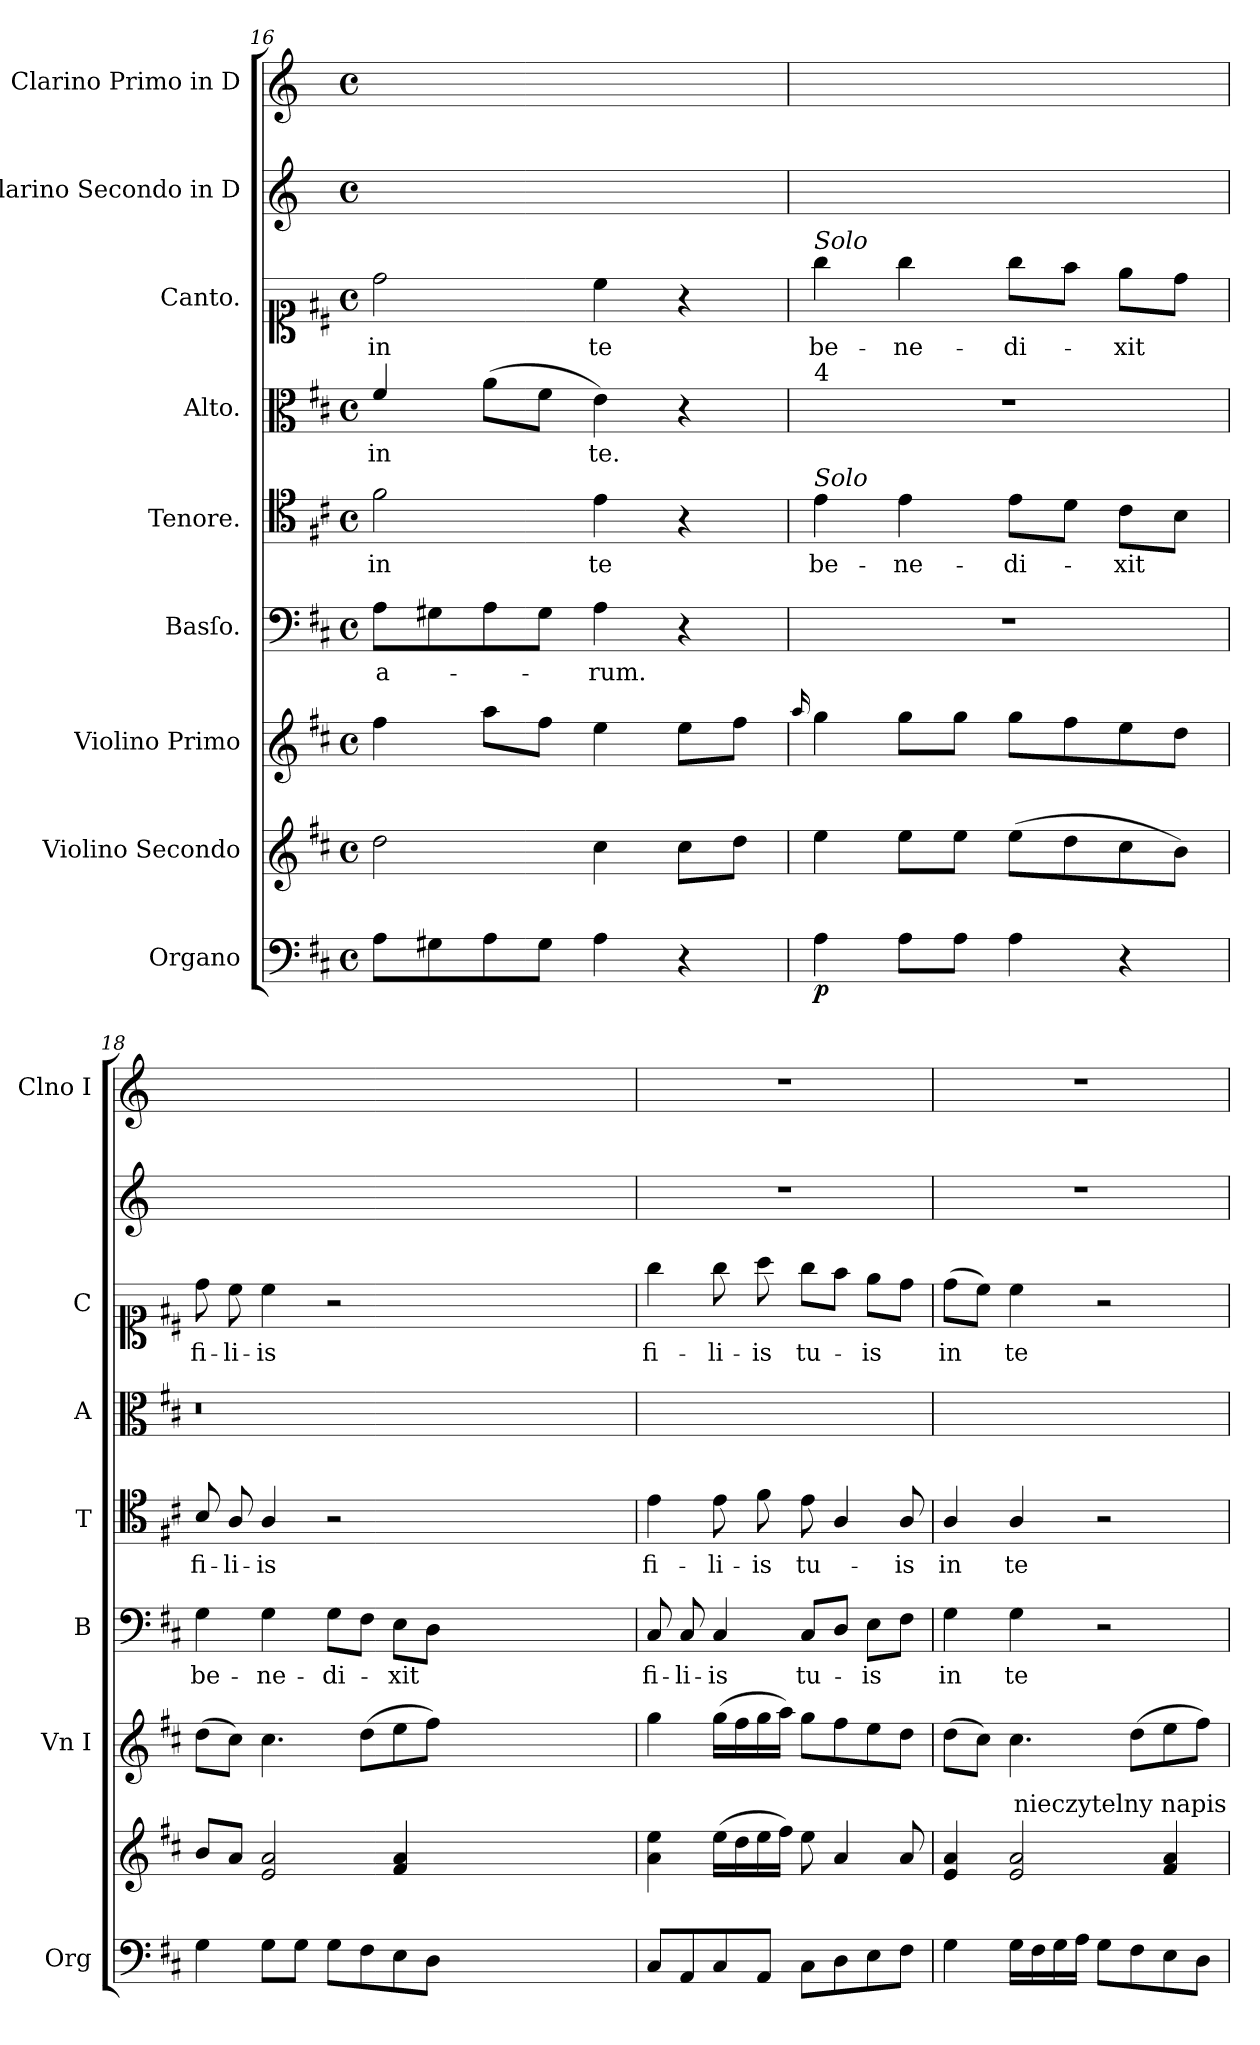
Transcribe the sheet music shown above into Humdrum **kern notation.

**kern	**dynam	**kern	**dynam	**kern	**dynam	**kern	**text	**kern	**text	**kern	**text	**kern	**text	**kern	**kern
*part9	*part9	*part8	*part8	*part7	*part7	*part6	*part6	*part5	*part5	*part4	*part4	*part3	*part3	*part2	*part1
*staff9	*staff9	*staff8	*staff8	*staff7	*staff7	*staff6	*staff6	*staff5	*staff5	*staff4	*staff4	*staff3	*staff3	*staff2	*staff1
*I"Organo	*	*I"Violino Secondo	*	*I"Violino Primo	*	*I"Basſo.	*	*I"Tenore.	*	*I"Alto.	*	*I"Canto.	*	*I"Clarino Secondo in D	*I"Clarino Primo in D
*I'Org	*	*	*	*I'Vn I	*	*I'B	*	*I'T	*	*I'A	*	*I'C	*	*	*I'Clno I
*clefF4	*	*clefG2	*	*clefG2	*	*clefF4	*	*clefC4	*	*clefC3	*	*clefC1	*	*clefG2	*clefG2
*	*	*	*	*	*	*	*	*	*	*	*	*	*	*ITrd-1c-2	*ITrd-1c-2
*k[f#c#]	*	*k[f#c#]	*	*k[f#c#]	*	*k[f#c#]	*	*k[f#c#]	*	*k[f#c#]	*	*k[f#c#]	*	*k[f#c#]	*k[f#c#]
*M4/4	*	*M4/4	*	*M4/4	*	*M4/4	*	*M4/4	*	*M4/4	*	*M4/4	*	*M4/4	*M4/4
*met(c)	*	*met(c)	*	*met(c)	*	*met(c)	*	*met(c)	*	*met(c)	*	*met(c)	*	*met(c)	*met(c)
=16	=16	=16	=16	=16	=16	=16	=16	=16	=16	=16	=16	=16	=16	=16	=16
8A\L	.	2dd\	.	4ff#\	.	8A\L	-a-	2f#\	in	4f#/	in	2dd\	in	1ryy	1ryy
8G#X\	.	.	.	.	.	8G#X\	.	.	.	.	.	.	.	.	.
8A\	.	.	.	8aa\L	.	8A\	.	.	.	(8a\L	.	.	.	.	.
8G#\J	.	.	.	8ff#\J	.	8G#\J	.	.	.	8f#\J	.	.	.	.	.
4A\	.	4cc#\	.	4ee\	.	4A\	-rum.	4e\	te	4e\)	te.	4cc#\	te	.	.
4r	.	8cc#\L	.	8ee\L	.	4r	.	4r	.	4r	.	4r	.	.	.
.	.	8dd\J	.	8ff#\J	.	.	.	.	.	.	.	.	.	.	.
=17	=17	=17	=17	=17	=17	=17	=17	=17	=17	=17	=17	=17	=17	=17	=17
.	.	.	.	16qqaa/	.	.	.	.	.	.	.	.	.	.	.
!	!	!	!	!	!	!	!	!	!	!	!	!LO:TX:a:i:t=Solo	!	!	!
!	!	!	!	!	!	!	!	!	!	!LO:TX:a:t=4	!	!	!	!	!
!	!	!	!	!	!	!	!	!LO:TX:a:i:t=Solo	!	!	!	!	!	!	!
!	!LO:DY:b	!	!	!	!LO:DY:b	!	!	!	!	!	!	!	!	!	!
4A\	p	4ee\	pia	4gg\	pia	1r	.	4e\	be-	1r	.	4gg\	be-	1ryy	1ryy
8A\L	.	8ee\L	.	8gg\L	.	.	.	4e\	-ne-	.	.	4gg\	-ne-	.	.
8A\J	.	8ee\J	.	8gg\J	.	.	.	.	.	.	.	.	.	.	.
4A\	.	(8ee\L	.	8gg\L	.	.	.	8e\L	-di-	.	.	8gg\L	-di-	.	.
.	.	8dd\	.	8ff#\	.	.	.	8d\J	.	.	.	8ff#\J	.	.	.
4r	.	8cc#\	.	8ee\	.	.	.	8c#\L	-xit	.	.	8ee\L	-xit	.	.
.	.	8b\J)	.	8dd\J	.	.	.	8B\J	.	.	.	8dd\J	.	.	.
=18	=18	=18	=18	=18	=18	=18	=18	=18	=18	=18	=18	=18	=18	=18	=18
4G\	.	8b/L	.	(8dd\L	.	4G\	be-	8B/	fi-	0.r	.	8dd\	fi-	0.ryy	0.ryy
.	.	8a/J	.	8cc#\J)	.	.	.	8A/	-li-	.	.	8cc#\	-li-	.	.
8G\L	.	2e/ 2a/	.	4.cc#\	.	4G\	-ne-	4A/	-is	.	.	4cc#\	-is	.	.
8G\J	.	.	.	.	.	.	.	.	.	.	.	.	.	.	.
8G\L	.	.	.	.	.	8G\L	-di-	2r	.	.	.	2r	.	.	.
8F#\	.	.	.	(8dd\L	.	8F#\J	.	.	.	.	.	.	.	.	.
8E\	.	4f#/ 4a/	.	8ee\	.	8E\L	-xit	.	.	.	.	.	.	.	.
8D\J	.	.	.	8ff#\J)	.	8D\J	.	.	.	.	.	.	.	.	.
0ryy	.	0ryy	.	0ryy	.	0ryy	.	0ryy	.	.	.	0ryy	.	.	.
=19	=19	=19	=19	=19	=19	=19	=19	=19	=19	=19	=19	=19	=19	=19	=19
8C#/L	.	4a\ 4ee\	.	4gg\	.	8C#/	fi-	4e\	fi-	1ryy	.	4gg\	fi-	1r	1r
8AA/	.	.	.	.	.	8C#/	-li-	.	.	.	.	.	.	.	.
8C#/	.	(16ee\LL	.	(16gg\LL	.	4C#/	-is	8e\	-li-	.	.	8gg\	-li-	.	.
.	.	16dd\	.	16ff#\	.	.	.	.	.	.	.	.	.	.	.
8AA/J	.	16ee\	.	16gg\	.	.	.	8f#\	-is	.	.	8aa\	-is	.	.
.	.	16ff#\JJ)	.	16aa\JJ)	.	.	.	.	.	.	.	.	.	.	.
8C#\L	.	8ee\	.	8gg\L	.	8C#/L	tu-	8e\	tu-	.	.	8gg\L	tu-	.	.
8D\	.	4a/	.	8ff#\	.	8D/J	.	4A/	.	.	.	8ff#\J	.	.	.
8E\	.	.	.	8ee\	.	8E\L	-is	.	.	.	.	8ee\L	-is	.	.
8F#\J	.	8a/	.	8dd\J	.	8F#\J	.	8A/	-is	.	.	8dd\J	.	.	.
=20	=20	=20	=20	=20	=20	=20	=20	=20	=20	=20	=20	=20	=20	=20	=20
4G\	.	4e/ 4a/	.	(8dd\L	.	4G\	in	4A/	in	1ryy	.	(8dd\L	in	1r	1r
.	.	.	.	8cc#\J)	.	.	.	.	.	.	.	8cc#\J)	.	.	.
16G\LL	.	2e/ 2a/	.	4.cc#\	.	4G\	te	4A/	te	.	.	4cc#\	te	.	.
16F#\	.	.	.	.	.	.	.	.	.	.	.	.	.	.	.
16G\	.	.	.	.	.	.	.	.	.	.	.	.	.	.	.
16A\JJ	.	.	.	.	.	.	.	.	.	.	.	.	.	.	.
8G\L	.	.	.	.	.	2r	.	2r	.	.	.	2r	.	.	.
8F#\	.	.	.	(8dd\L	.	.	.	.	.	.	.	.	.	.	.
8E\	.	4f#/ 4a/	.	8ee\	.	.	.	.	.	.	.	.	.	.	.
8D\J	.	.	.	8ff#\J)	.	.	.	.	.	.	.	.	.	.	.
!	!	!LO:TX:a:t=nieczytelny napis	!	!	!	!	!	!	!	!	!	!	!	!	!
=	=	=	=	=	=	=	=	=	=	=	=	=	=	=	=
*-	*-	*-	*-	*-	*-	*-	*-	*-	*-	*-	*-	*-	*-	*-	*-
